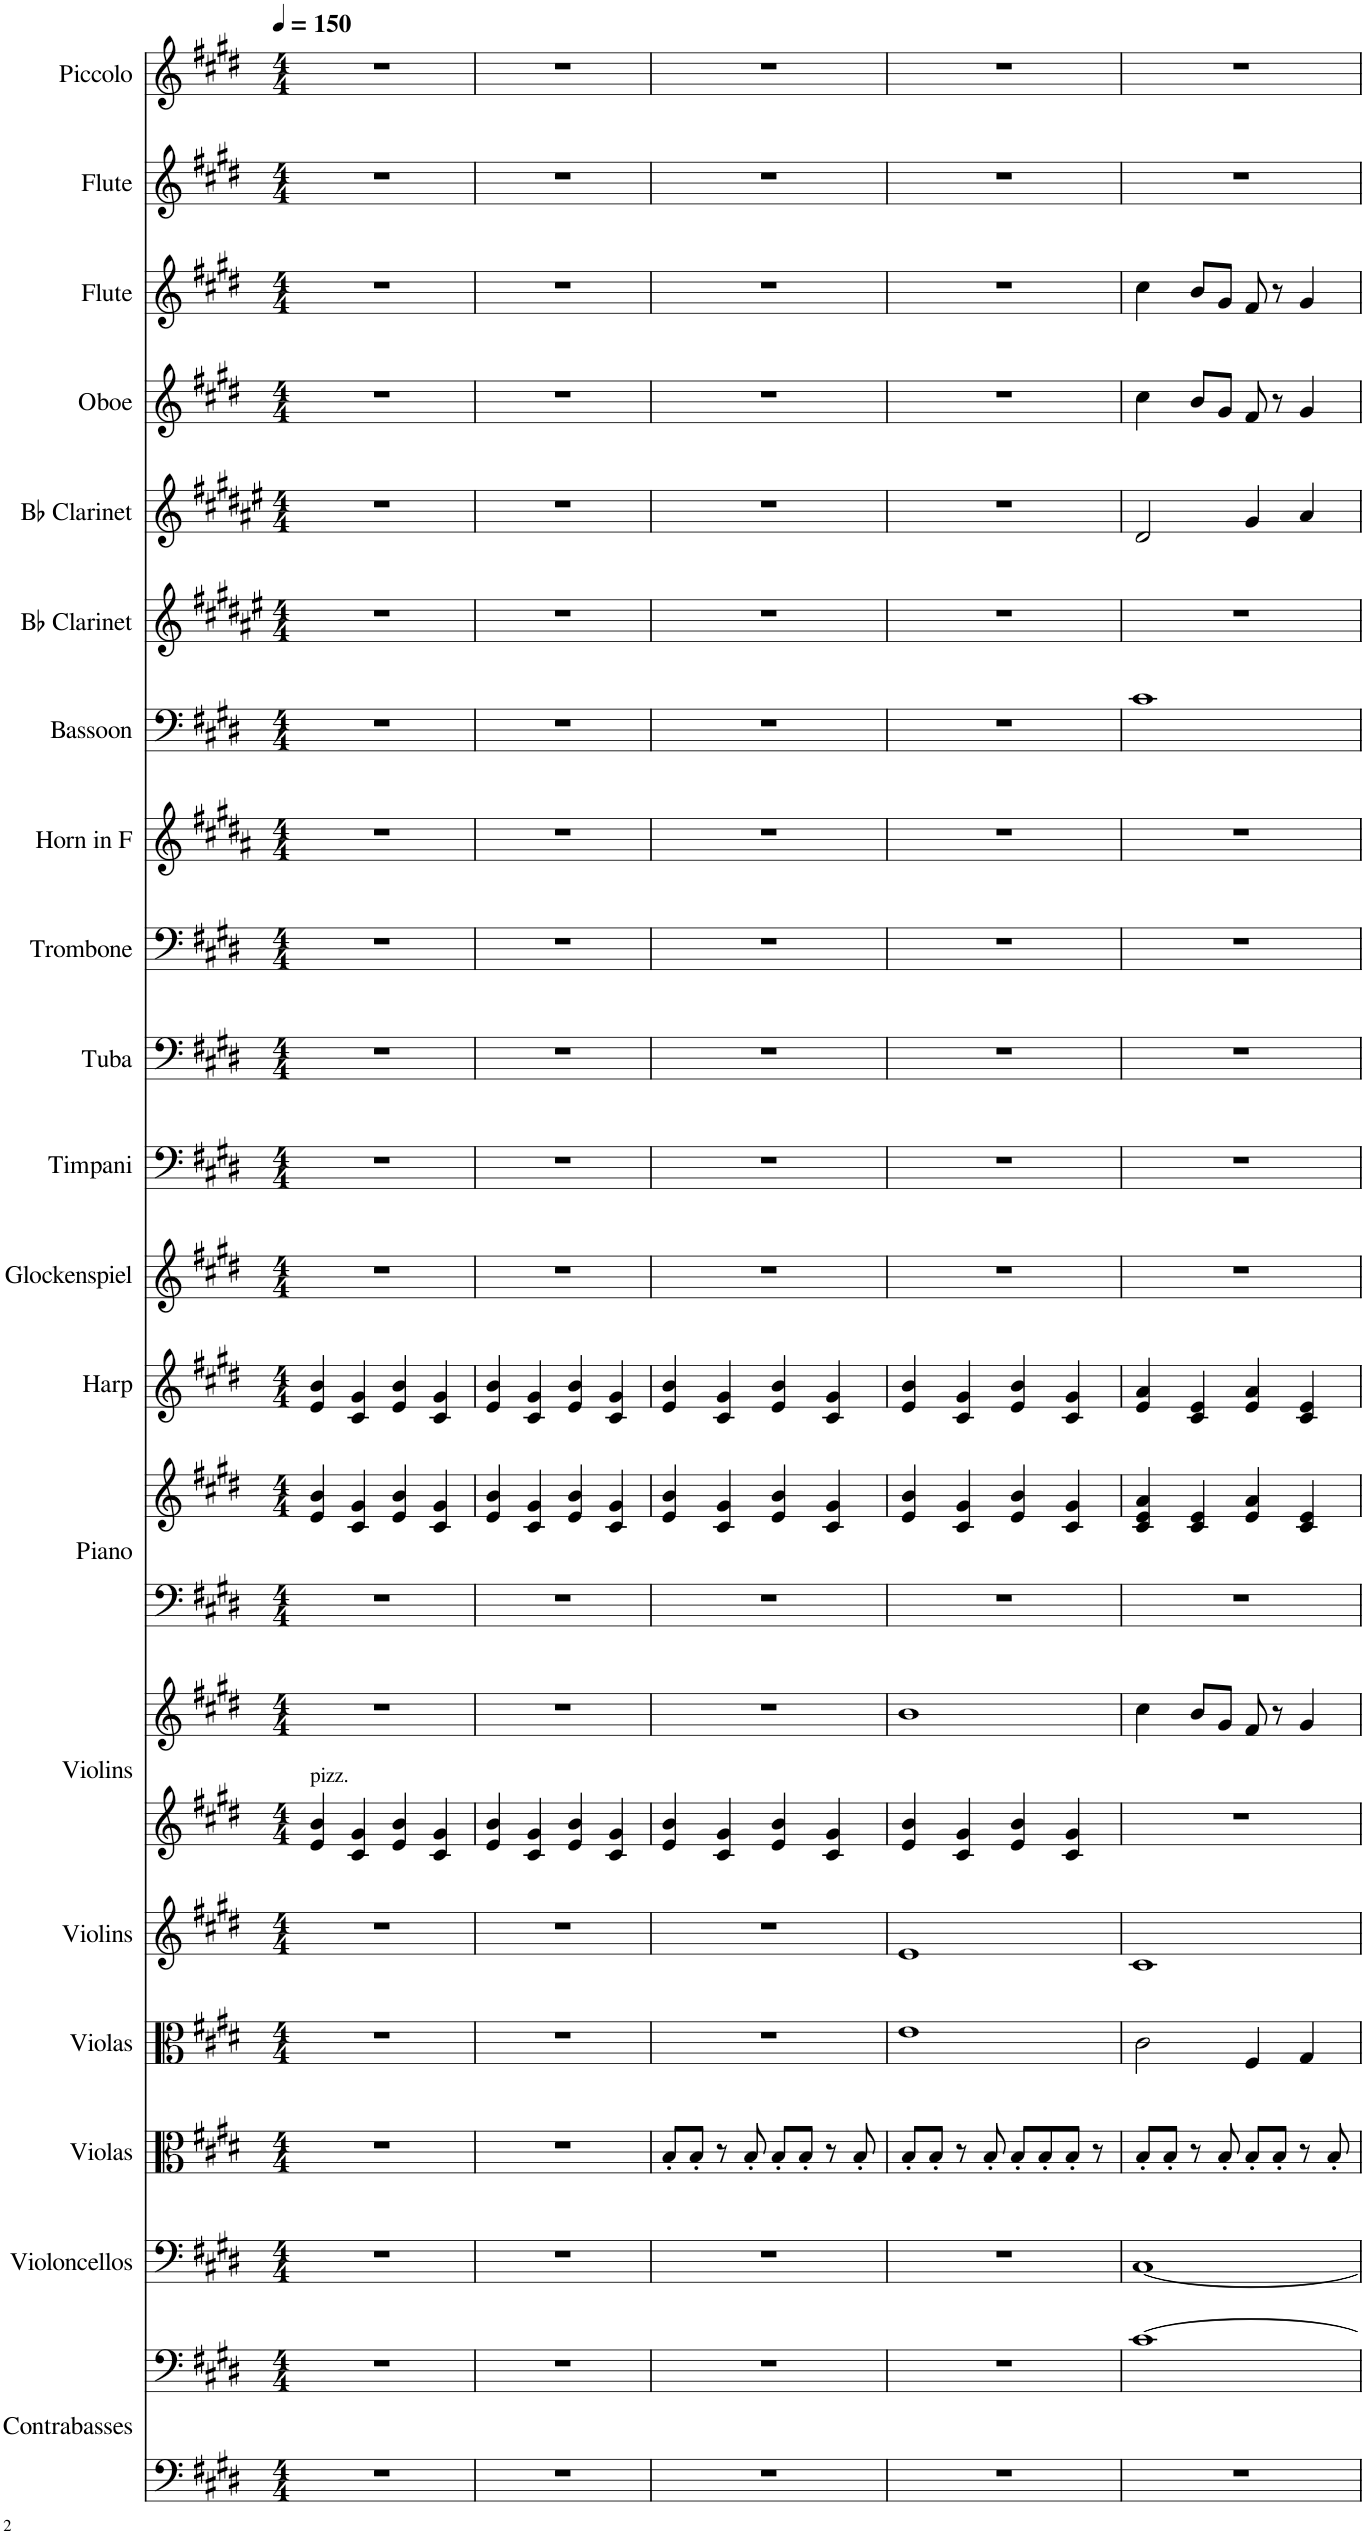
**kern	**kern	**kern	**kern	**kern	**kern	**kern	**kern	**kern	**kern	**kern	**kern	**kern	**kern	**kern	**kern	**kern	**kern	**kern	**kern	**kern	**kern	**kern
*part20	*part20	*part19	*part18	*part17	*part16	*part15	*part15	*part14	*part14	*part13	*part12	*part11	*part10	*part9	*part8	*part7	*part6	*part5	*part4	*part3	*part2	*part1
*staff23	*staff22	*staff21	*staff20	*staff19	*staff18	*staff17	*staff16	*staff15	*staff14	*staff13	*staff12	*staff11	*staff10	*staff9	*staff8	*staff7	*staff6	*staff5	*staff4	*staff3	*staff2	*staff1
*I"Contrabasses	*	*I"Violoncellos	*I"Violas	*I"Violas	*I"Violins	*I"Violins	*	*I"Piano	*	*I"Harp	*I"Glockenspiel	*I"Timpani	*I"Tuba	*I"Trombone	*I"Horn in F	*I"Bassoon	*I"Bb Clarinet	*I"Bb Clarinet	*I"Oboe	*I"Flute	*I"Flute	*I"Piccolo
*I'Cbs.	*	*I'Vcs.	*I'Vlas.	*I'Vlas.	*I'Vlns.	*I'Vlns.	*	*I'Pno.	*	*I'Hrp.	*I'Glock.	*I'Timp.	*I'Tba.	*I'Tbn.	*	*I'Bsn.	*I'Bb Cl.	*I'Bb Cl.	*I'Ob.	*I'Fl.	*I'Fl.	*I'Picc.
*clefF4	*clefF4	*clefF4	*clefC3	*clefC3	*clefG2	*clefG2	*clefG2	*clefF4	*clefG2	*clefG2	*clefG2	*clefF4	*clefF4	*clefF4	*clefG2	*clefF4	*clefG2	*clefG2	*clefG2	*clefG2	*clefG2	*clefG2
*Trd7c12	*Trd7c12	*	*	*	*	*	*	*	*	*	*Trd-14c-24	*	*	*	*Trd4c7	*	*Trd1c2	*Trd1c2	*	*	*	*Trd-7c-12
*k[f#c#g#d#]	*k[f#c#g#d#]	*k[f#c#g#d#]	*k[f#c#g#d#]	*k[f#c#g#d#]	*k[f#c#g#d#]	*k[f#c#g#d#]	*k[f#c#g#d#]	*k[f#c#g#d#]	*k[f#c#g#d#]	*k[f#c#g#d#]	*k[f#c#g#d#]	*k[f#c#g#d#]	*k[f#c#g#d#]	*k[f#c#g#d#]	*k[f#c#g#d#a#]	*k[f#c#g#d#]	*k[f#c#g#d#a#e#]	*k[f#c#g#d#a#e#]	*k[f#c#g#d#]	*k[f#c#g#d#]	*k[f#c#g#d#]	*k[f#c#g#d#]
*M4/4	*M4/4	*M4/4	*M4/4	*M4/4	*M4/4	*M4/4	*M4/4	*M4/4	*M4/4	*M4/4	*M4/4	*M4/4	*M4/4	*M4/4	*M4/4	*M4/4	*M4/4	*M4/4	*M4/4	*M4/4	*M4/4	*M4/4
*MM150	*MM150	*MM150	*MM150	*MM150	*MM150	*MM150	*MM150	*MM150	*MM150	*MM150	*MM150	*MM150	*MM150	*MM150	*MM150	*MM150	*MM150	*MM150	*MM150	*MM150	*MM150	*MM150
=1	=1	=1	=1	=1	=1	=1	=1	=1	=1	=1	=1	=1	=1	=1	=1	=1	=1	=1	=1	=1	=1	=1
!	!	!	!	!	!	!LO:TX:a:t=pizz.	!	!	!	!	!	!	!	!	!	!	!	!	!	!	!	!
1r	1r	1r	1r	1r	1r	4e/ 4b/	1r	1r	4e/ 4b/	4e/ 4b/	1r	1r	1r	1r	1r	1r	1r	1r	1r	1r	1r	1r
.	.	.	.	.	.	4c#/ 4g#/	.	.	4c#/ 4g#/	4c#/ 4g#/	.	.	.	.	.	.	.	.	.	.	.	.
.	.	.	.	.	.	4e/ 4b/	.	.	4e/ 4b/	4e/ 4b/	.	.	.	.	.	.	.	.	.	.	.	.
.	.	.	.	.	.	4c#/ 4g#/	.	.	4c#/ 4g#/	4c#/ 4g#/	.	.	.	.	.	.	.	.	.	.	.	.
=2	=2	=2	=2	=2	=2	=2	=2	=2	=2	=2	=2	=2	=2	=2	=2	=2	=2	=2	=2	=2	=2	=2
1r	1r	1r	1r	1r	1r	4e/ 4b/	1r	1r	4e/ 4b/	4e/ 4b/	1r	1r	1r	1r	1r	1r	1r	1r	1r	1r	1r	1r
.	.	.	.	.	.	4c#/ 4g#/	.	.	4c#/ 4g#/	4c#/ 4g#/	.	.	.	.	.	.	.	.	.	.	.	.
.	.	.	.	.	.	4e/ 4b/	.	.	4e/ 4b/	4e/ 4b/	.	.	.	.	.	.	.	.	.	.	.	.
.	.	.	.	.	.	4c#/ 4g#/	.	.	4c#/ 4g#/	4c#/ 4g#/	.	.	.	.	.	.	.	.	.	.	.	.
=3	=3	=3	=3	=3	=3	=3	=3	=3	=3	=3	=3	=3	=3	=3	=3	=3	=3	=3	=3	=3	=3	=3
1r	1r	1r	8B'/L	1r	1r	4e/ 4b/	1r	1r	4e/ 4b/	4e/ 4b/	1r	1r	1r	1r	1r	1r	1r	1r	1r	1r	1r	1r
.	.	.	8B'/J	.	.	.	.	.	.	.	.	.	.	.	.	.	.	.	.	.	.	.
.	.	.	8r	.	.	4c#/ 4g#/	.	.	4c#/ 4g#/	4c#/ 4g#/	.	.	.	.	.	.	.	.	.	.	.	.
.	.	.	8B'/	.	.	.	.	.	.	.	.	.	.	.	.	.	.	.	.	.	.	.
.	.	.	8B'/L	.	.	4e/ 4b/	.	.	4e/ 4b/	4e/ 4b/	.	.	.	.	.	.	.	.	.	.	.	.
.	.	.	8B'/J	.	.	.	.	.	.	.	.	.	.	.	.	.	.	.	.	.	.	.
.	.	.	8r	.	.	4c#/ 4g#/	.	.	4c#/ 4g#/	4c#/ 4g#/	.	.	.	.	.	.	.	.	.	.	.	.
.	.	.	8B'/	.	.	.	.	.	.	.	.	.	.	.	.	.	.	.	.	.	.	.
=4	=4	=4	=4	=4	=4	=4	=4	=4	=4	=4	=4	=4	=4	=4	=4	=4	=4	=4	=4	=4	=4	=4
1r	1r	1r	8B'/L	1e	1e	4e/ 4b/	1b	1r	4e/ 4b/	4e/ 4b/	1r	1r	1r	1r	1r	1r	1r	1r	1r	1r	1r	1r
.	.	.	8B'/J	.	.	.	.	.	.	.	.	.	.	.	.	.	.	.	.	.	.	.
.	.	.	8r	.	.	4c#/ 4g#/	.	.	4c#/ 4g#/	4c#/ 4g#/	.	.	.	.	.	.	.	.	.	.	.	.
.	.	.	8B'/	.	.	.	.	.	.	.	.	.	.	.	.	.	.	.	.	.	.	.
.	.	.	8B'/L	.	.	4e/ 4b/	.	.	4e/ 4b/	4e/ 4b/	.	.	.	.	.	.	.	.	.	.	.	.
.	.	.	8B'/	.	.	.	.	.	.	.	.	.	.	.	.	.	.	.	.	.	.	.
.	.	.	8B'/J	.	.	4c#/ 4g#/	.	.	4c#/ 4g#/	4c#/ 4g#/	.	.	.	.	.	.	.	.	.	.	.	.
.	.	.	8r	.	.	.	.	.	.	.	.	.	.	.	.	.	.	.	.	.	.	.
=5	=5	=5	=5	=5	=5	=5	=5	=5	=5	=5	=5	=5	=5	=5	=5	=5	=5	=5	=5	=5	=5	=5
1r	[1c#	[1C#	8B'/L	2c#\	1c#	1r	4cc#\	1r	4c#/ 4e/ 4a/	4e/ 4a/	1r	1r	1r	1r	1r	1c#	1r	2d#/	4cc#\	4cc#\	1r	1r
.	.	.	8B'/J	.	.	.	.	.	.	.	.	.	.	.	.	.	.	.	.	.	.	.
.	.	.	8r	.	.	.	8b/L	.	4c#/ 4e/	4c#/ 4e/	.	.	.	.	.	.	.	.	8b/L	8b/L	.	.
.	.	.	8B'/	.	.	.	8g#/J	.	.	.	.	.	.	.	.	.	.	.	8g#/J	8g#/J	.	.
.	.	.	8B'/L	4F#/	.	.	8f#/	.	4e/ 4a/	4e/ 4a/	.	.	.	.	.	.	.	4g#/	8f#/	8f#/	.	.
.	.	.	8B'/J	.	.	.	8r	.	.	.	.	.	.	.	.	.	.	.	8r	8r	.	.
.	.	.	8r	4G#/	.	.	4g#/	.	4c#/ 4e/	4c#/ 4e/	.	.	.	.	.	.	.	4a#/	4g#/	4g#/	.	.
.	.	.	8B'/	.	.	.	.	.	.	.	.	.	.	.	.	.	.	.	.	.	.	.
=	=	=	=	=	=	=	=	=	=	=	=	=	=	=	=	=	=	=	=	=	=	=
*-	*-	*-	*-	*-	*-	*-	*-	*-	*-	*-	*-	*-	*-	*-	*-	*-	*-	*-	*-	*-	*-	*-
